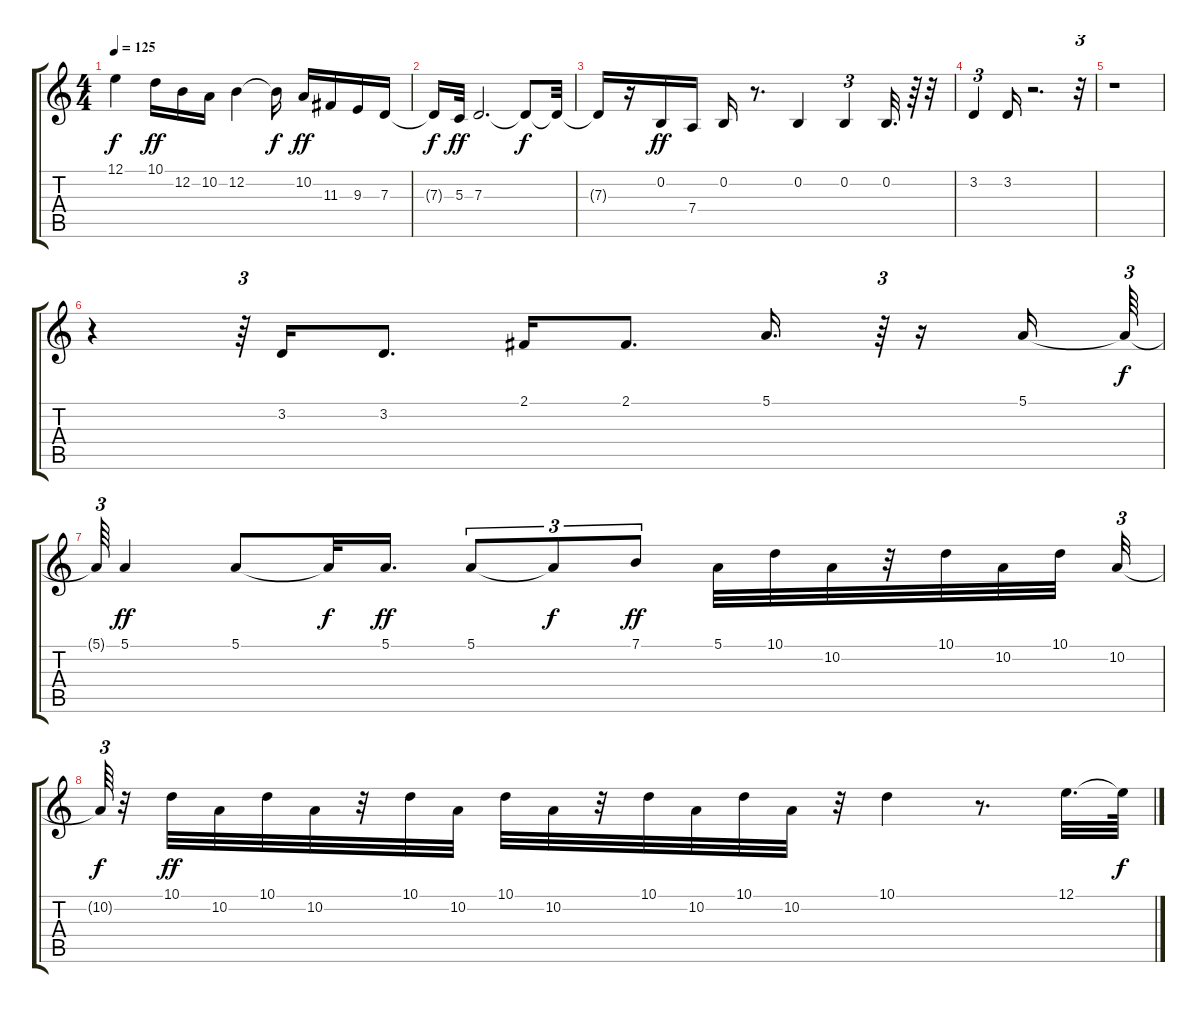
\track "" {instrument tenorsax}
\staff {score tabs}
\tuning (E4 B3 G3 D3 A2 E2) {hide}
\ts (4 4)
\tempo 125
\clef g2
\ks c
12.1{t}.4{dy f} 10.1.16{dy ff} 12.2.16 10.2.16 12.2.4 12.2{t}.16{dy f} 10.2.16{dy ff} 11.3.16 9.3.16 7.3.16 |
7.3{t}.16{dy f} 5.3.32{dy ff} 7.3.2{d} 7.3{t}.8{dy f} 7.3{t}.32 |
7.3{t}.16 r.16 0.2.16{dy ff} 7.4.16 0.2.16 r.8{d} 0.2.4 0.2.4{tu (3 2)} 0.2.32{d} r.64 r.32 |
3.2.4{tu (3 2)} 3.2.16 r.2{d} r.32{tu (3 2)} |
r.1 |
r.4 r.64{tu (3 2)} 3.2.16 3.2.8{d} 2.1.16 2.1.8{d} 5.1.16{d} r.64{tu (3 2)} r.16 5.1.16 5.1{t}.64{tu (3 2) dy f} |
5.1{t}.64{tu (3 2)} 5.1.4{dy ff} 5.1.8 5.1{t}.32{dy f} 5.1.16{d dy ff} 5.1.8{tu (3 2)} 5.1{t}.8{tu (3 2) dy f} 7.1.8{tu (3 2) dy ff} 5.1.32 10.1.32 10.2.32 r.32 10.1.32 10.2.32 10.1.32{beam splitsecondary} 10.2.32{tu (3 2)} |
10.2{t}.64{tu (3 2) dy f} r.32 10.1.32{dy ff} 10.2.32 10.1.32 10.2.32 r.32 10.1.32 10.2.32 10.1.32 10.2.32 r.32 10.1.32 10.2.32 10.1.32 10.2.32 r.32 10.1.4 r.8{d} 12.1.32{d} 12.1{t}.64{dy f}
